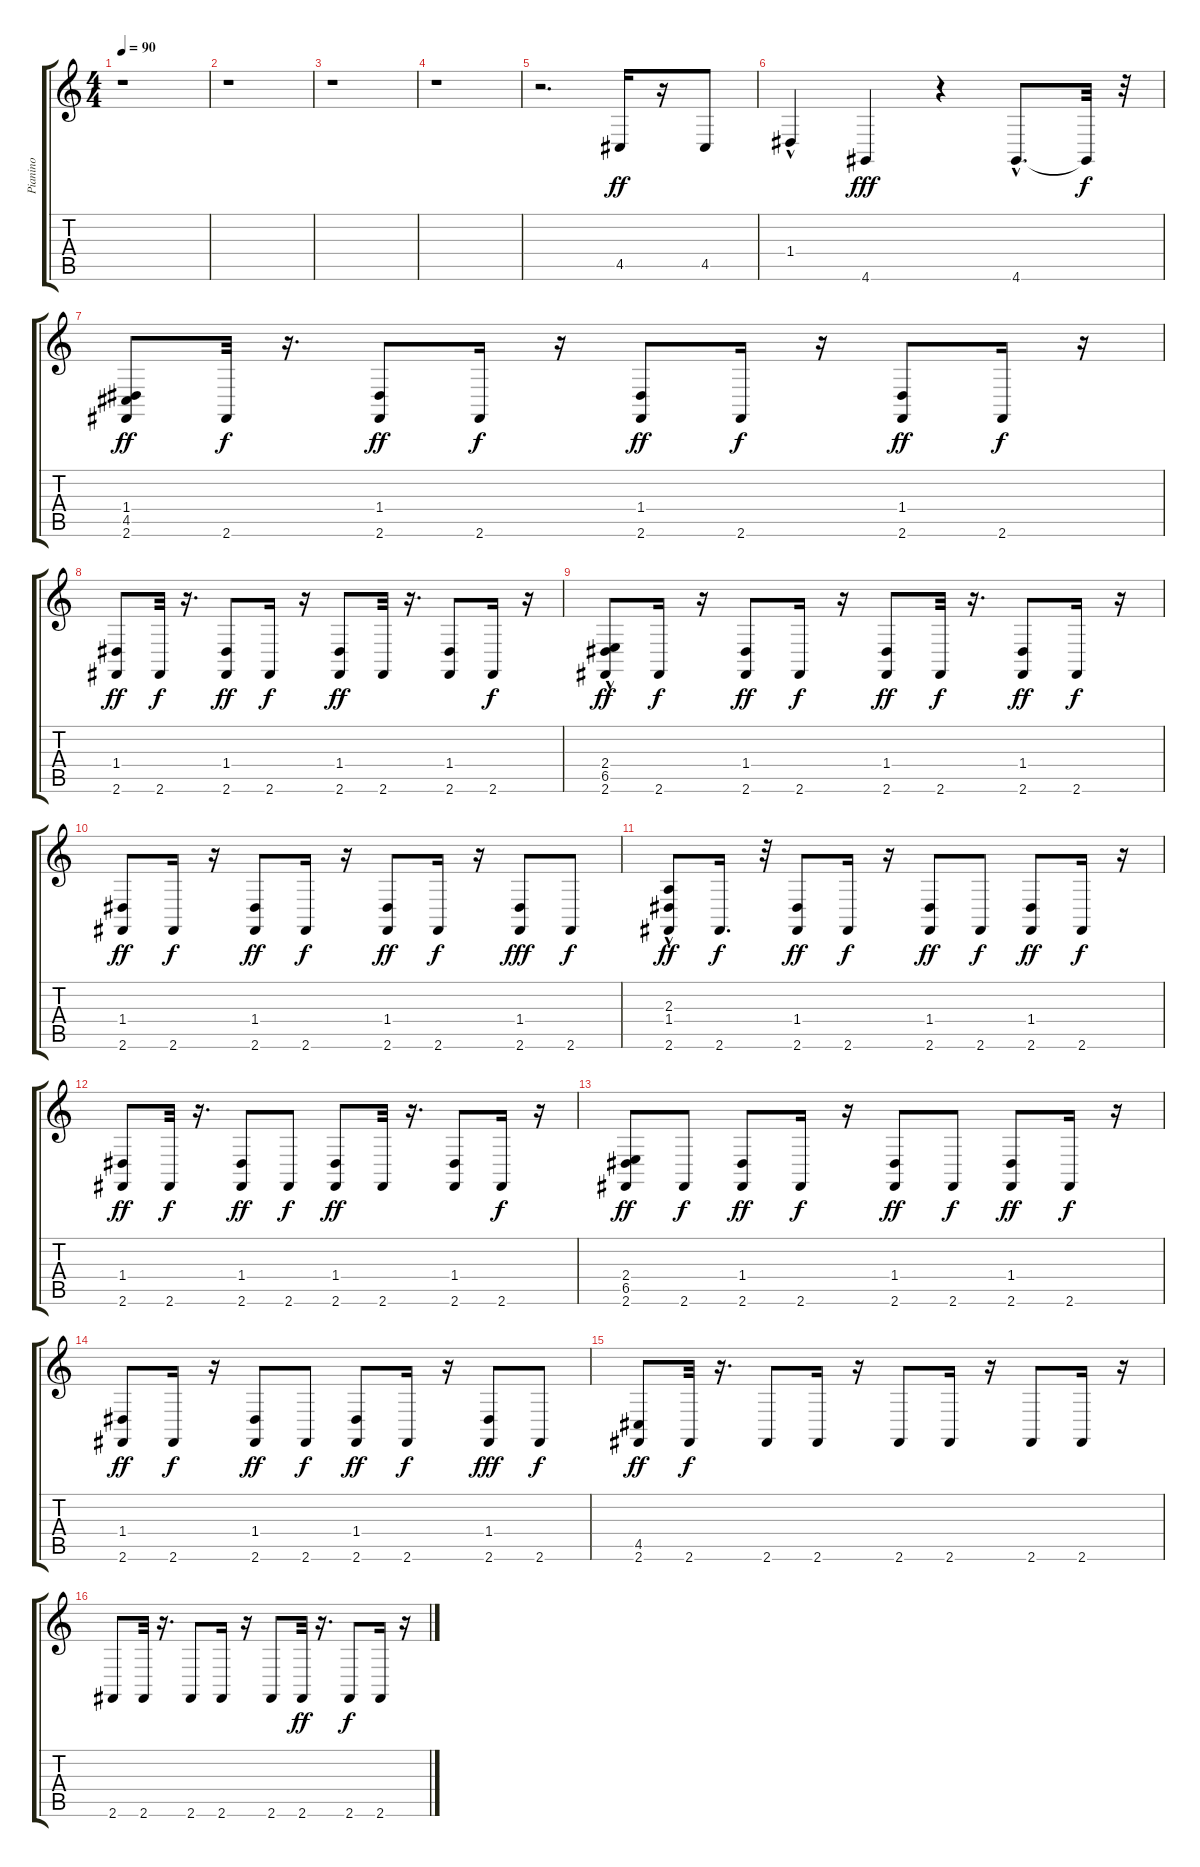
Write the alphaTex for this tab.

\track ("Pianino" "Pianino") {instrument acousticgrandpiano}
\staff {score tabs}
\tuning (E4 B3 G3 D3 A2 E2) {hide}
\ts (4 4)
\tempo 90
\clef g2
\ks c
r.1{dy ff instrument acousticgrandpiano} |
r.1 |
r.1 |
r.1 |
r.2{d} 4.5.16 r.16 4.5.8 |
1.4{hac}.4 4.6.4{dy fff} r.4 4.6{hac}.8{d} 4.6{t}.32{dy f} r.32 |
(1.4 4.5 2.6).8{dy ff} 2.6.32{dy f} r.16{d} (1.4 2.6).8{dy ff} 2.6.16{dy f} r.16 (1.4 2.6).8{dy ff} 2.6.16{dy f} r.16 (1.4 2.6).8{dy ff} 2.6.16{dy f} r.16 |
(1.4 2.6).8{dy ff} 2.6.32{dy f} r.16{d} (1.4 2.6).8{dy ff} 2.6.16{dy f} r.16 (1.4 2.6).8{dy ff} 2.6.32 r.16{d} (1.4 2.6).8 2.6.16{dy f} r.16 |
(2.4{hac} 6.5 2.6).8{dy ff} 2.6.16{dy f} r.16 (1.4 2.6).8{dy ff} 2.6.16{dy f} r.16 (1.4 2.6).8{dy ff} 2.6.32{dy f} r.16{d} (1.4 2.6).8{dy ff} 2.6.16{dy f} r.16 |
(1.4 2.6).8{dy ff} 2.6.16{dy f} r.16 (1.4 2.6).8{dy ff} 2.6.16{dy f} r.16 (1.4 2.6).8{dy ff} 2.6.16{dy f} r.16 (1.4 2.6).8{dy fff} 2.6.8{dy f} |
(2.3{hac} 1.4 2.6).8{dy ff} 2.6.16{d dy f} r.32 (1.4 2.6).8{dy ff} 2.6.16{dy f} r.16 (1.4 2.6).8{dy ff} 2.6.8{dy f} (1.4 2.6).8{dy ff} 2.6.16{dy f} r.16 |
(1.4 2.6).8{dy ff} 2.6.32{dy f} r.16{d} (1.4 2.6).8{dy ff} 2.6.8{dy f} (1.4 2.6).8{dy ff} 2.6.32 r.16{d} (1.4 2.6).8 2.6.16{dy f} r.16 |
(2.4 6.5 2.6).8{dy ff} 2.6.8{dy f} (1.4 2.6).8{dy ff} 2.6.16{dy f} r.16 (1.4 2.6).8{dy ff} 2.6.8{dy f} (1.4 2.6).8{dy ff} 2.6.16{dy f} r.16 |
(1.4 2.6).8{dy ff} 2.6.16{dy f} r.16 (1.4 2.6).8{dy ff} 2.6.8{dy f} (1.4 2.6).8{dy ff} 2.6.16{dy f} r.16 (1.4 2.6).8{dy fff} 2.6.8{dy f} |
(4.5 2.6).8{dy ff} 2.6.32{dy f} r.16{d} 2.6.8 2.6.16 r.16 2.6.8 2.6.16 r.16 2.6.8 2.6.16 r.16 |
2.6.8 2.6.32 r.16{d} 2.6.8 2.6.16 r.16 2.6.8 2.6.32{dy ff} r.16{d} 2.6.8{dy f} 2.6.16 r.16
